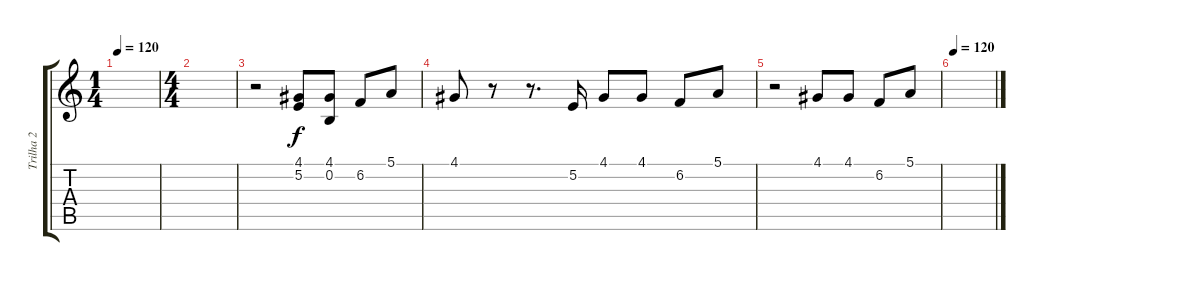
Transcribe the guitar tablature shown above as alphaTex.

\track ("Trilha 2" "Trilha 2") {instrument violin}
\staff {score tabs}
\tuning (E4 B3 G3 D3 A2 E2) {hide}
\ts (1 4)
\tempo 120
\tempo 95
\tempo 99
\tempo 120
\clef g2
\ks c
|
\ts (4 4)
|
r.2 (4.1 5.2).8 (4.1 0.2).8 6.2.8 5.1.8 |
4.1.8 r.8 r.8{d} 5.2.16 4.1.8 4.1.8 6.2.8 5.1.8 |
r.2 4.1.8 4.1.8 6.2.8 5.1.8 |
\tempo 120
